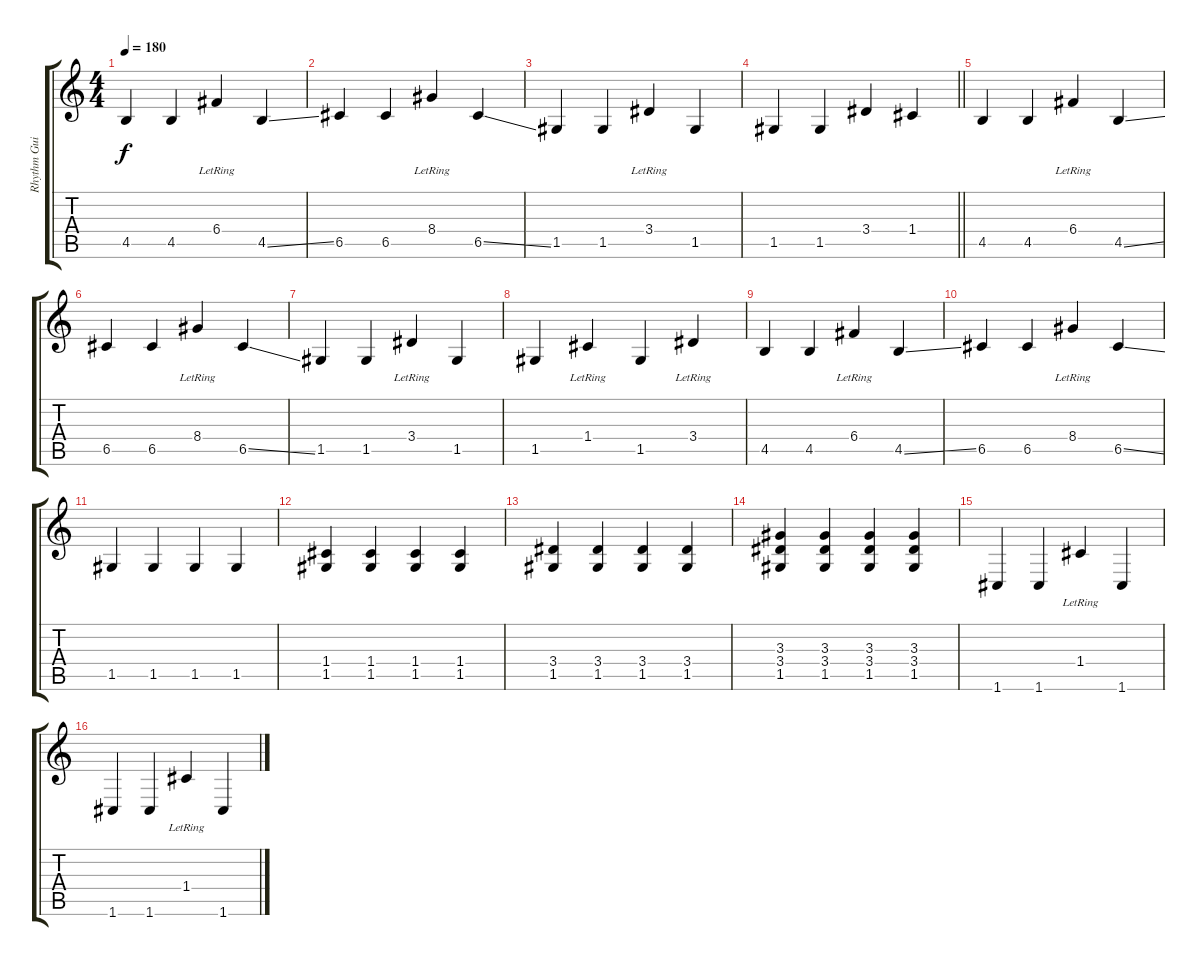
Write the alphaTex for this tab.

\track ("Rhythm Guitar" "Rhythm Gui") {instrument electricguitarclean}
\staff {score tabs}
\tuning (D4 A3 F3 C3 G2 C2) {hide}
\ts (4 4)
\tempo 180
\clef g2
\ks c
4.5.4{dy f} 4.5.4 6.4{lr}.4 4.5{ss}.4 |
6.5.4 6.5.4 8.4{lr}.4 6.5{ss}.4 |
1.5.4 1.5.4 3.4{lr}.4 1.5.4 |
\barLineRight lightlight
1.5.4 1.5.4 3.4.4 1.4.4 |
4.5.4 4.5.4 6.4{lr}.4 4.5{ss}.4 |
6.5.4 6.5.4 8.4{lr}.4 6.5{ss}.4 |
1.5.4 1.5.4 3.4{lr}.4 1.5.4 |
1.5.4 1.4{lr}.4 1.5.4 3.4{lr}.4 |
4.5.4 4.5.4 6.4{lr}.4 4.5{ss}.4 |
6.5.4 6.5.4 8.4{lr}.4 6.5{ss}.4 |
1.5.4 1.5.4 1.5.4 1.5.4 |
(1.4 1.5).4 (1.4 1.5).4 (1.4 1.5).4 (1.4 1.5).4 |
(3.4 1.5).4 (3.4 1.5).4 (3.4 1.5).4 (3.4 1.5).4 |
(3.3 3.4 1.5).4 (3.3 3.4 1.5).4 (3.3 3.4 1.5).4 (3.3 3.4 1.5).4 |
1.6.4 1.6.4 1.4{lr}.4 1.6.4 |
1.6.4 1.6.4 1.4{lr}.4 1.6{ss}.4
